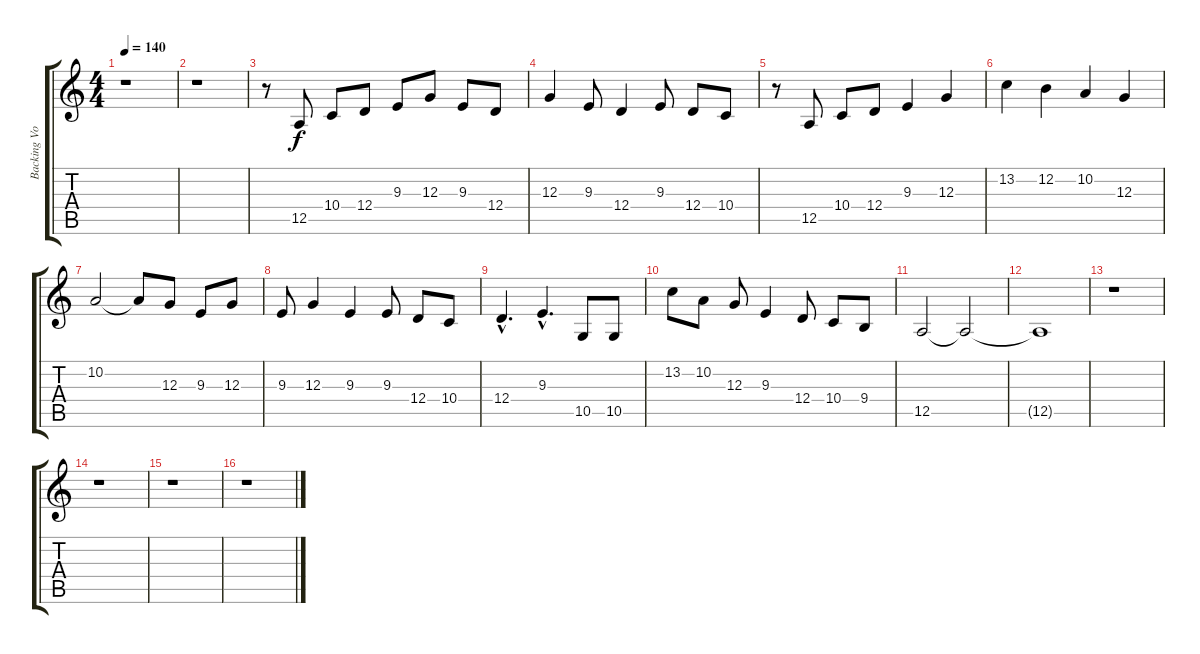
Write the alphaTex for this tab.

\track ("Backing Vocals / Choir" "Backing Vo") {instrument choiraahs}
\staff {score tabs}
\tuning (E4 B3 G3 D3 A2 E2) {hide}
\ts (4 4)
\tempo 140
\clef g2
\ks c
r.1{dy f} |
r.1 |
r.8{volume 9 balance 8 instrument choiraahs} 12.5.8 10.4.8 12.4.8 9.3.8 12.3.8 9.3.8 12.4.8 |
12.3.4 9.3.8 12.4.4 9.3.8 12.4.8 10.4.8 |
r.8 12.5.8 10.4.8 12.4.8 9.3.4 12.3.4 |
13.2.4 12.2.4 10.2.4 12.3.4 |
10.2.2 10.2{t}.8 12.3.8 9.3.8 12.3.8 |
9.3.8 12.3.4 9.3.4 9.3.8 12.4.8 10.4.8 |
12.4{hac}.4{d} 9.3{hac}.4{d} 10.5.8 10.5.8 |
13.2.8 10.2.8 12.3.8 9.3.4 12.4.8 10.4.8 9.4.8 |
12.5.2 12.5{t}.2{volume 0} |
12.5{t}.1 |
r.1 |
r.1 |
r.1 |
r.1
